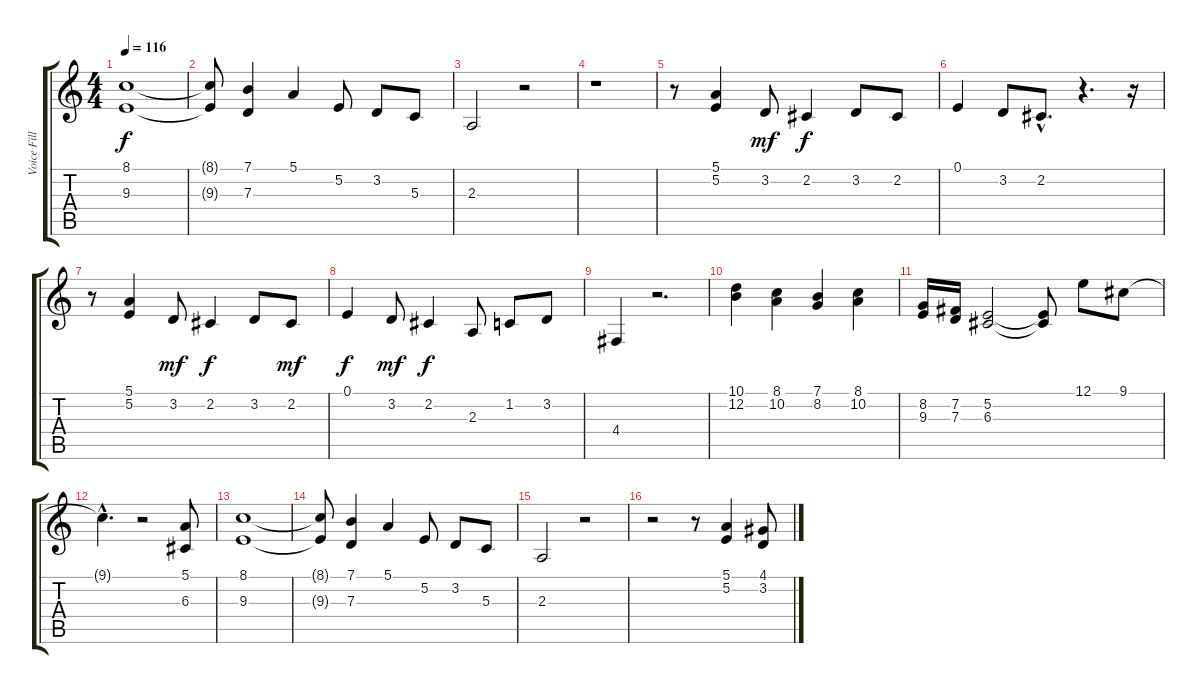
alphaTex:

\track ("Voice Fill" "Voice Fill") {instrument pad7halo}
\staff {score tabs}
\tuning (E4 B3 G3 D3 A2 E2) {hide}
\ts (4 4)
\tempo 116
\clef g2
\ks c
(8.1 9.3).1{dy f} |
(8.1{t} 9.3{t}).8 (7.1 7.3).4 5.1.4 5.2.8 3.2.8 5.3.8 |
2.3.2 r.2 |
r.1 |
r.8 (5.1 5.2).4 3.2.8{dy mf} 2.2.4{dy f} 3.2.8 2.2.8 |
0.1.4 3.2.8 2.2{hac}.8{d} r.4{d} r.16 |
r.8 (5.1 5.2).4 3.2.8{dy mf} 2.2.4{dy f} 3.2.8 2.2.8{dy mf} |
0.1.4{dy f} 3.2.8{dy mf} 2.2.4{dy f} 2.3.8 1.2.8 3.2.8 |
4.4.4 r.2{d} |
(10.1 12.2).4 (8.1 10.2).4 (7.1 8.2).4 (8.1 10.2).4 |
(8.2 9.3).16 (7.2 7.3).16 (5.2 6.3).2 (5.2{t} 6.3{t}).8 12.1.8 9.1.8 |
9.1{hac t}.4{d} r.2 (5.1 6.3).8 |
(8.1 9.3).1 |
(8.1{t} 9.3{t}).8 (7.1 7.3).4 5.1.4 5.2.8 3.2.8 5.3.8 |
2.3.2 r.2 |
r.2 r.8 (5.1 5.2).4 (4.1 3.2).8
